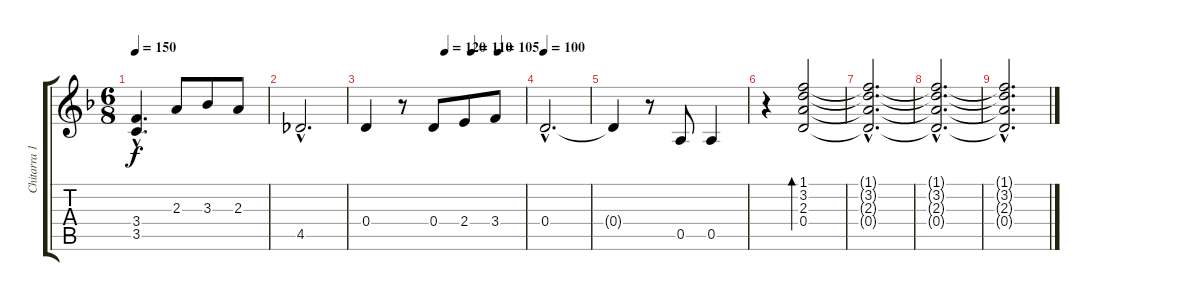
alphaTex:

\track ("Chitarra 12 corde" "Chitarra 1") {instrument acousticguitarnylon}
\staff {score tabs}
\tuning (E4 B3 G3 D3 A2 E2) {hide}
\ts (6 8)
\tempo 150
\clef g2
\ks f
(3.4{hac} 3.5{hac}).4{d dy f} 2.3.8 3.3.8 2.3.8 |
4.5{hac}.2{d} |
\tempo (120 0.5)
\tempo (110 0.6666666666666666)
\tempo (105 0.8333333333333334)
0.4.4 r.8 0.4.8 2.4.8 3.4.8 |
\tempo 100
0.4{hac}.2{d} |
0.4{t}.4 r.8 0.5.8 0.5.4 |
r.4 (1.1 3.2 2.3 0.4).2{bd 480} |
(1.1{hac t} 3.2{hac t} 2.3{hac t} 0.4{hac t}).2{d} |
(1.1{hac t} 3.2{hac t} 2.3{hac t} 0.4{hac t}).2{d} |
(1.1{hac t} 3.2{hac t} 2.3{hac t} 0.4{hac t}).2{d}
